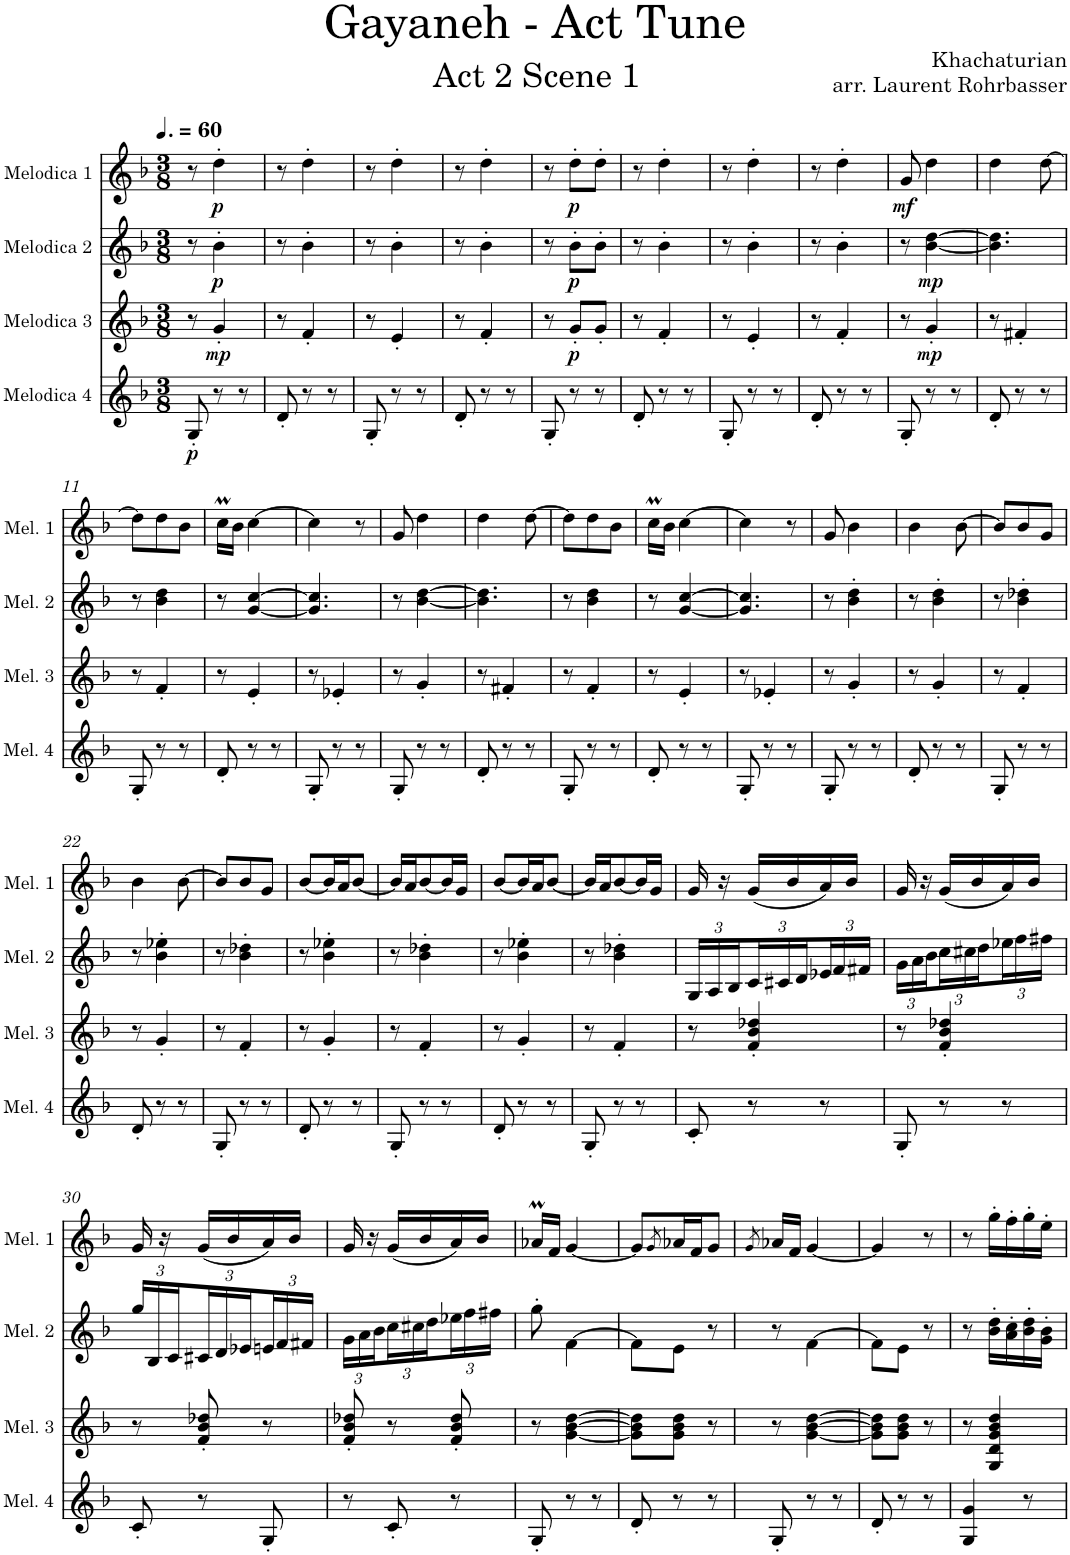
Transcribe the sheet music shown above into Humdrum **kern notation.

**kern	**dynam	**kern	**dynam	**kern	**dynam	**kern	**dynam
*part4	*part4	*part3	*part3	*part2	*part2	*part1	*part1
*staff4	*staff4	*staff3	*staff3	*staff2	*staff2	*staff1	*staff1
*I"Melodica 4	*	*I"Melodica 3	*	*I"Melodica 2	*	*I"Melodica 1	*
*I'Mel. 4	*	*I'Mel. 3	*	*I'Mel. 2	*	*I'Mel. 1	*
*clefG2	*	*clefG2	*	*clefG2	*	*clefG2	*
*k[b-]	*	*k[b-]	*	*k[b-]	*	*k[b-]	*
*M3/8	*	*M3/8	*	*M3/8	*	*M3/8	*
*MM90	*	*MM90	*	*MM90	*	*MM90	*
=1	=1	=1	=1	=1	=1	=1	=1
!	!LO:DY:b	!	!	!	!	!	!
8G'/	p	8r	.	8r	.	8r	.
!	!	!	!LO:DY:b	!	!LO:DY:b	!	!LO:DY:b
8r	.	4g'/	mp	4b-'\	p	4dd'\	p
8r	.	.	.	.	.	.	.
=2	=2	=2	=2	=2	=2	=2	=2
8d'/	.	8r	.	8r	.	8r	.
8r	.	4f'/	.	4b-'\	.	4dd'\	.
8r	.	.	.	.	.	.	.
=3	=3	=3	=3	=3	=3	=3	=3
8G'/	.	8r	.	8r	.	8r	.
8r	.	4e'/	.	4b-'\	.	4dd'\	.
8r	.	.	.	.	.	.	.
=4	=4	=4	=4	=4	=4	=4	=4
8d'/	.	8r	.	8r	.	8r	.
8r	.	4f'/	.	4b-'\	.	4dd'\	.
8r	.	.	.	.	.	.	.
=5	=5	=5	=5	=5	=5	=5	=5
8G'/	.	8r	.	8r	.	8r	.
!	!	!	!LO:DY:b	!	!LO:DY:b	!	!LO:DY:b
8r	.	8g'/L	p	8b-'\L	p	8dd'\L	p
8r	.	8g'/J	.	8b-'\J	.	8dd'\J	.
=6	=6	=6	=6	=6	=6	=6	=6
8d'/	.	8r	.	8r	.	8r	.
8r	.	4f'/	.	4b-'\	.	4dd'\	.
8r	.	.	.	.	.	.	.
=7	=7	=7	=7	=7	=7	=7	=7
8G'/	.	8r	.	8r	.	8r	.
8r	.	4e'/	.	4b-'\	.	4dd'\	.
8r	.	.	.	.	.	.	.
=8	=8	=8	=8	=8	=8	=8	=8
8d'/	.	8r	.	8r	.	8r	.
8r	.	4f'/	.	4b-'\	.	4dd'\	.
8r	.	.	.	.	.	.	.
=9	=9	=9	=9	=9	=9	=9	=9
!	!	!	!	!	!	!	!LO:DY:b
8G'/	.	8r	.	8r	.	8g/	mf
!	!	!	!LO:DY:b	!	!LO:DY:b	!	!
8r	.	4g'/	mp	[4b-\ [4dd\	mp	4dd\	.
8r	.	.	.	.	.	.	.
=10	=10	=10	=10	=10	=10	=10	=10
8d'/	.	8r	.	4.b-\] 4.dd\]	.	4dd\	.
8r	.	4f#X'/	.	.	.	.	.
8r	.	.	.	.	.	[8dd\	.
!!LO:LB:g=z
=11	=11	=11	=11	=11	=11	=11	=11
8G'/	.	8r	.	8r	.	8dd\L]	.
8r	.	4f'/	.	4b-\ 4dd\	.	8dd\	.
8r	.	.	.	.	.	8b-\J	.
=12	=12	=12	=12	=12	=12	=12	=12
8d'/	.	8r	.	8r	.	16ccM\LL	.
.	.	.	.	.	.	16b-\JJ	.
8r	.	4e'/	.	[4g/ [4cc/	.	[4cc\	.
8r	.	.	.	.	.	.	.
=13	=13	=13	=13	=13	=13	=13	=13
8G'/	.	8r	.	4.g/] 4.cc/]	.	4cc\]	.
8r	.	4e-X'/	.	.	.	.	.
8r	.	.	.	.	.	8r	.
=14	=14	=14	=14	=14	=14	=14	=14
8G'/	.	8r	.	8r	.	8g/	.
8r	.	4g'/	.	[4b-\ [4dd\	.	4dd\	.
8r	.	.	.	.	.	.	.
=15	=15	=15	=15	=15	=15	=15	=15
8d'/	.	8r	.	4.b-\] 4.dd\]	.	4dd\	.
8r	.	4f#X'/	.	.	.	.	.
8r	.	.	.	.	.	[8dd\	.
=16	=16	=16	=16	=16	=16	=16	=16
8G'/	.	8r	.	8r	.	8dd\L]	.
8r	.	4f'/	.	4b-\ 4dd\	.	8dd\	.
8r	.	.	.	.	.	8b-\J	.
=17	=17	=17	=17	=17	=17	=17	=17
8d'/	.	8r	.	8r	.	16ccM\LL	.
.	.	.	.	.	.	16b-\JJ	.
8r	.	4e'/	.	[4g/ [4cc/	.	[4cc\	.
8r	.	.	.	.	.	.	.
=18	=18	=18	=18	=18	=18	=18	=18
8G'/	.	8r	.	4.g/] 4.cc/]	.	4cc\]	.
8r	.	4e-X'/	.	.	.	.	.
8r	.	.	.	.	.	8r	.
=19	=19	=19	=19	=19	=19	=19	=19
8G'/	.	8r	.	8r	.	8g/	.
8r	.	4g'/	.	4b-\' 4dd\'	.	4b-\	.
8r	.	.	.	.	.	.	.
=20	=20	=20	=20	=20	=20	=20	=20
8d'/	.	8r	.	8r	.	4b-\	.
8r	.	4g'/	.	4b-\' 4dd\'	.	.	.
8r	.	.	.	.	.	[8b-\	.
=21	=21	=21	=21	=21	=21	=21	=21
8G'/	.	8r	.	8r	.	8b-/L]	.
8r	.	4f'/	.	4b-\' 4dd-X\'	.	8b-/	.
8r	.	.	.	.	.	8g/J	.
!!LO:LB:g=z
=22	=22	=22	=22	=22	=22	=22	=22
8d'/	.	8r	.	8r	.	4b-\	.
8r	.	4g'/	.	4b-\' 4ee-X\'	.	.	.
8r	.	.	.	.	.	[8b-\	.
=23	=23	=23	=23	=23	=23	=23	=23
8G'/	.	8r	.	8r	.	8b-/L]	.
8r	.	4f'/	.	4b-\' 4dd-X\'	.	8b-/	.
8r	.	.	.	.	.	8g/J	.
=24	=24	=24	=24	=24	=24	=24	=24
8d'/	.	8r	.	8r	.	[8b-/L	.
8r	.	4g'/	.	4b-\' 4ee-X\'	.	16b-/L]	.
.	.	.	.	.	.	16a/J	.
8r	.	.	.	.	.	[8b-/J	.
=25	=25	=25	=25	=25	=25	=25	=25
8G'/	.	8r	.	8r	.	16b-/LL]	.
.	.	.	.	.	.	16a/J	.
8r	.	4f'/	.	4b-\' 4dd-X\'	.	[8b-/	.
8r	.	.	.	.	.	16b-/L]	.
.	.	.	.	.	.	16g/JJ	.
=26	=26	=26	=26	=26	=26	=26	=26
8d'/	.	8r	.	8r	.	[8b-/L	.
8r	.	4g'/	.	4b-\' 4ee-X\'	.	16b-/L]	.
.	.	.	.	.	.	16a/J	.
8r	.	.	.	.	.	[8b-/J	.
=27	=27	=27	=27	=27	=27	=27	=27
8G'/	.	8r	.	8r	.	16b-/LL]	.
.	.	.	.	.	.	16a/J	.
8r	.	4f'/	.	4b-\' 4dd-X\'	.	[8b-/	.
8r	.	.	.	.	.	16b-/L]	.
.	.	.	.	.	.	16g/JJ	.
=28	=28	=28	=28	=28	=28	=28	=28
*	*	*	*	*Xbrackettup	*	*	*
8c'/	.	8r	.	24G/LL	.	16g/	.
.	.	.	.	24A/	.	.	.
.	.	.	.	.	.	16r	.
.	.	.	.	24B-/	.	.	.
8r	.	4f/' 4b-/' 4dd-X/'	.	24c/	.	(16g/LL	.
.	.	.	.	24c#X/	.	.	.
.	.	.	.	.	.	16b-/	.
.	.	.	.	24d/	.	.	.
8r	.	.	.	24e-X/	.	16a/)	.
.	.	.	.	24f/	.	.	.
.	.	.	.	.	.	16b-/JJ	.
.	.	.	.	24f#X/JJ	.	.	.
=29	=29	=29	=29	=29	=29	=29	=29
8G'/	.	8r	.	24g\LL	.	16g/	.
.	.	.	.	24a\	.	.	.
.	.	.	.	.	.	16r	.
.	.	.	.	24b-\	.	.	.
8r	.	4f/' 4b-/' 4dd-X/'	.	24cc\	.	(16g/LL	.
.	.	.	.	24cc#X\	.	.	.
.	.	.	.	.	.	16b-/	.
.	.	.	.	24dd\	.	.	.
8r	.	.	.	24ee-X\	.	16a/)	.
.	.	.	.	24ff\	.	.	.
.	.	.	.	.	.	16b-/JJ	.
.	.	.	.	24ff#X\JJ	.	.	.
!!LO:LB:g=z
=30	=30	=30	=30	=30	=30	=30	=30
8c'/	.	8r	.	24gg/LL	.	16g/	.
.	.	.	.	24B-/	.	.	.
.	.	.	.	.	.	16r	.
.	.	.	.	24c/	.	.	.
8r	.	8f/' 8b-/' 8dd-X/'	.	24c#X/	.	(16g/LL	.
.	.	.	.	24d/	.	.	.
.	.	.	.	.	.	16b-/	.
.	.	.	.	24e-X/	.	.	.
8G'/	.	8r	.	24en/	.	16a/)	.
.	.	.	.	24f/	.	.	.
.	.	.	.	.	.	16b-/JJ	.
.	.	.	.	24f#X/JJ	.	.	.
=31	=31	=31	=31	=31	=31	=31	=31
8r	.	8f/' 8b-/' 8dd-X/'	.	24g\LL	.	16g/	.
.	.	.	.	24a\	.	.	.
.	.	.	.	.	.	16r	.
.	.	.	.	24b-\	.	.	.
8c'/	.	8r	.	24cc\	.	(16g/LL	.
.	.	.	.	24cc#X\	.	.	.
.	.	.	.	.	.	16b-/	.
.	.	.	.	24dd\	.	.	.
8r	.	8f/' 8b-/' 8dd-/'	.	24ee-X\	.	16a/)	.
.	.	.	.	24ff\	.	.	.
.	.	.	.	.	.	16b-/JJ	.
.	.	.	.	24ff#X\JJ	.	.	.
=32	=32	=32	=32	=32	=32	=32	=32
8G'/	.	8r	.	8gg'\	.	16a-XM/LL	.
.	.	.	.	.	.	16f/JJ	.
8r	.	[4g\ [4b-\ [4dd\	.	[4f\	.	[4g/	.
8r	.	.	.	.	.	.	.
=33	=33	=33	=33	=33	=33	=33	=33
8d'/	.	8g\] 8b-\] 8dd\]L	.	8f\L]	.	8g/L]	.
.	.	.	.	.	.	8qg/	.
8r	.	8g\ 8b-\ 8dd\J	.	8e\J	.	16a-X/L	.
.	.	.	.	.	.	16f/J	.
8r	.	8r	.	8r	.	8g/J	.
=34	=34	=34	=34	=34	=34	=34	=34
.	.	.	.	.	.	8qg/	.
8G'/	.	8r	.	8r	.	16a-X/LL	.
.	.	.	.	.	.	16f/JJ	.
8r	.	[4g\ [4b-\ [4dd\	.	[4f\	.	[4g/	.
8r	.	.	.	.	.	.	.
=35	=35	=35	=35	=35	=35	=35	=35
8d'/	.	8g\] 8b-\] 8dd\]L	.	8f\L]	.	4g/]	.
8r	.	8g\ 8b-\ 8dd\J	.	8e\J	.	.	.
8r	.	8r	.	8r	.	8r	.
=36	=36	=36	=36	=36	=36	=36	=36
4G/ 4g/	.	8r	.	8r	.	8r	.
.	.	4G/ 4d/ 4g/ 4b-/ 4dd/	.	16b-\' 16dd\'LL	.	16gg'\LL	.
.	.	.	.	16a\' 16cc\'	.	16ff'\	.
8r	.	.	.	16b-\' 16dd\'	.	16gg'\	.
.	.	.	.	16g\' 16b-\'JJ	.	16ee'\JJ	.
=	=	=	=	=	=	=	=
*-	*-	*-	*-	*-	*-	*-	*-
